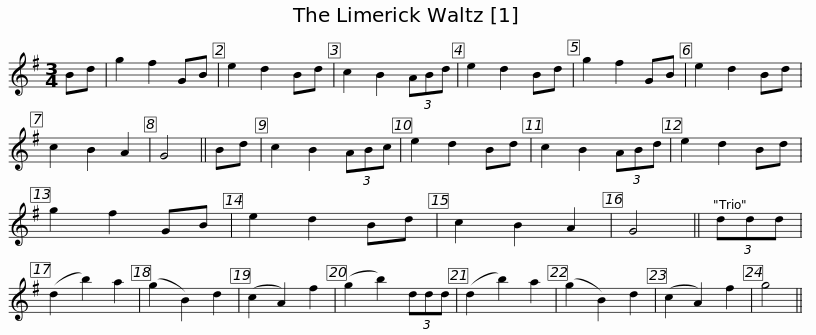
X:1
L:1/8
M:3/4
I:linebreak $
K:G
V:1 treble
V:1
 Bd | g2 f2 GB | e2 d2 Bd | c2 B2 (3ABd | e2 d2 Bd | %5
 g2 f2 GB | e2 d2 Bd | c2 B2 A2 | G4 || Bd | %10
 c2 B2 (3ABc |$ e2 d2 Bd | c2 B2 (3ABd | e2 d2 Bd | g2 f2 GB | %15
 e2 d2 Bd | c2 B2 A2 | G4 || (3ddd | (d2 b2) a2 | %20
 (g2 B2) d2 | (c2 A2) f2 |$ (g2 b2) (3ddd | (d2 b2) a2 | (g2 B2) d2 | %25
 (c2 A2) f2 | g4 || %27
